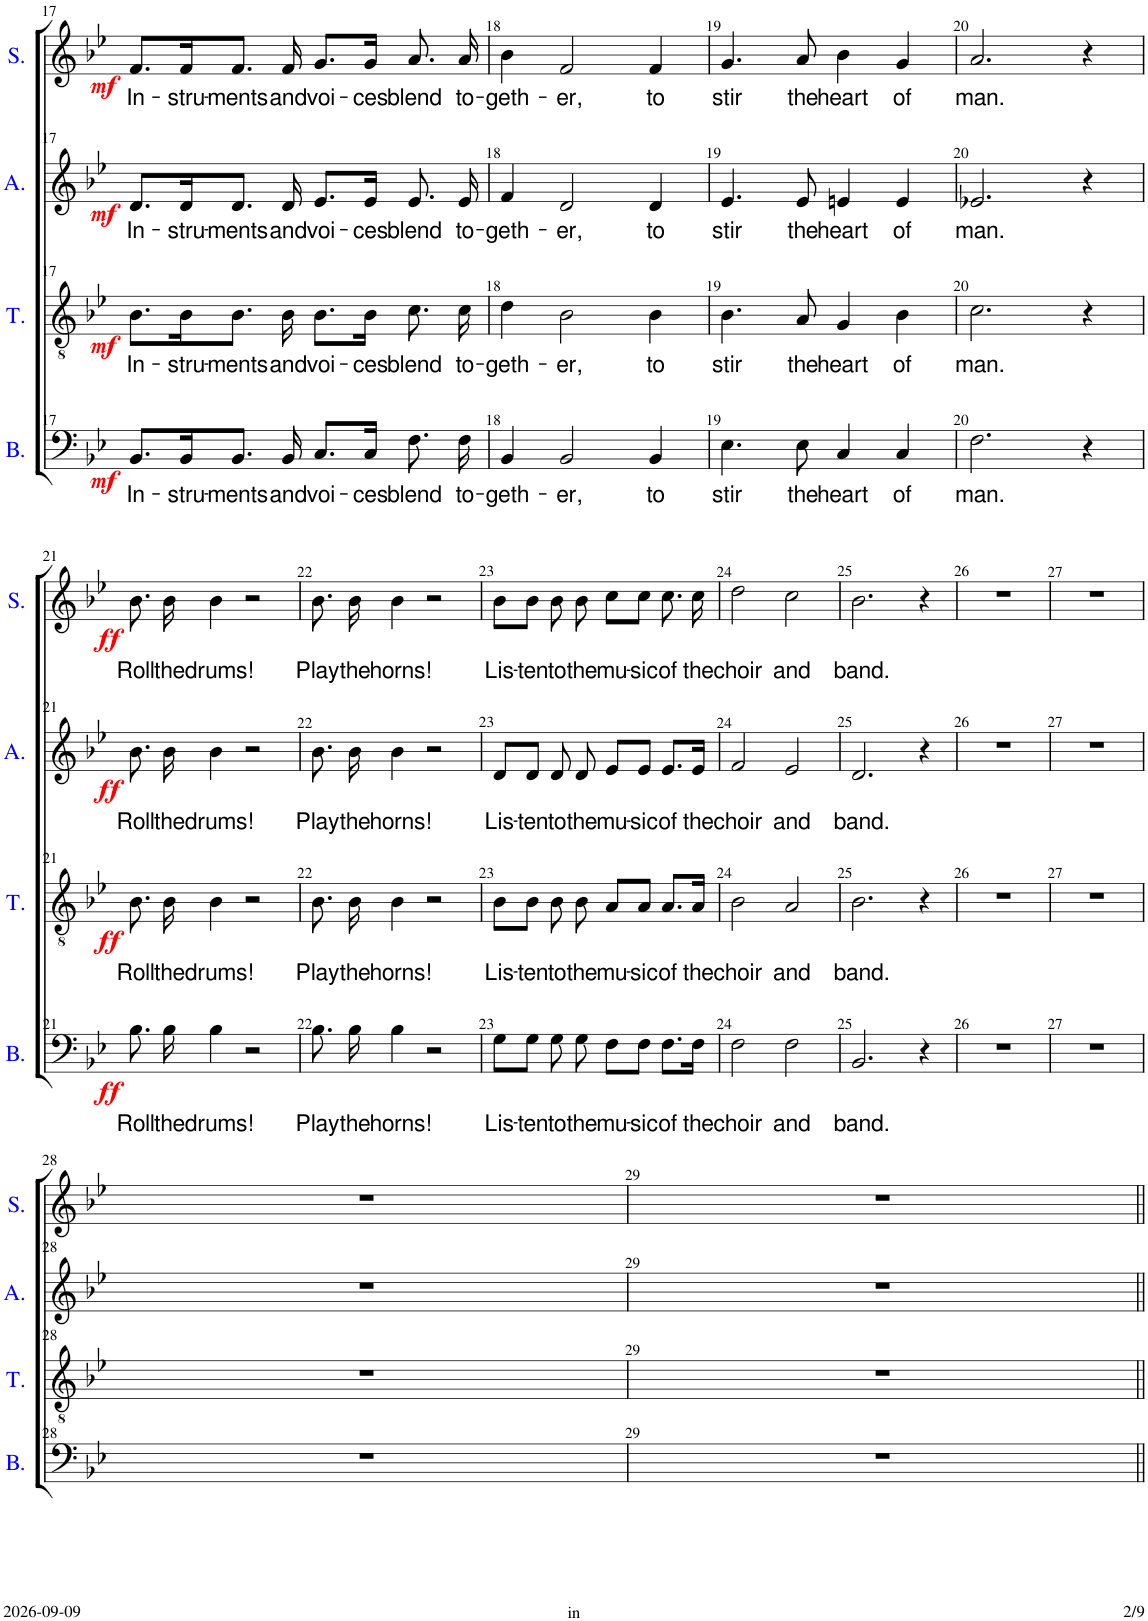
**kern	**text	**dynam	**kern	**text	**dynam	**kern	**text	**dynam	**kern	**text	**dynam
*part4	*part4	*part4	*part3	*part3	*part3	*part2	*part2	*part2	*part1	*part1	*part1
*staff4	*staff4	*staff4	*staff3	*staff3	*staff3	*staff2	*staff2	*staff2	*staff1	*staff1	*staff1
*I"Bass	*	*	*I"Tenor	*	*	*I"Alto	*	*	*I"Soprano	*	*
*I'B.	*	*	*I'T.	*	*	*I'A.	*	*	*I'S.	*	*
!!LO:PB:g=z
*clefF4	*	*	*clefGv2	*	*	*clefG2	*	*	*clefG2	*	*
*k[b-e-]	*	*	*k[b-e-]	*	*	*k[b-e-]	*	*	*k[b-e-]	*	*
*M4/4	*	*	*M4/4	*	*	*M4/4	*	*	*M4/4	*	*
=17	=17	=17	=17	=17	=17	=17	=17	=17	=17	=17	=17
!	!LO:LY:b	!LO:DY:b	!	!LO:LY:b	!LO:DY:b	!	!LO:LY:b	!LO:DY:b	!	!LO:LY:b	!LO:DY:b
8.BB-/L	In-	mf	8.B-\L	In-	mf	8.d/L	In-	mf	8.f/L	In-	mf
!	!LO:LY:b	!	!	!LO:LY:b	!	!	!LO:LY:b	!	!	!LO:LY:b	!
16BB-/K	-stru-	.	16B-\K	-stru-	.	16d/K	-stru-	.	16f/K	-stru-	.
!	!LO:LY:b	!	!	!LO:LY:b	!	!	!LO:LY:b	!	!	!LO:LY:b	!
8.BB-/J	-ments	.	8.B-\J	-ments	.	8.d/J	-ments	.	8.f/J	-ments	.
!	!LO:LY:b	!	!	!LO:LY:b	!	!	!LO:LY:b	!	!	!LO:LY:b	!
16BB-/	and	.	16B-\	and	.	16d/	and	.	16f/	and	.
!	!LO:LY:b	!	!	!LO:LY:b	!	!	!LO:LY:b	!	!	!LO:LY:b	!
8.C/L	voi-	.	8.B-\L	voi-	.	8.e-/L	voi-	.	8.g/L	voi-	.
!	!LO:LY:b	!	!	!LO:LY:b	!	!	!LO:LY:b	!	!	!LO:LY:b	!
16C/Jk	-ces	.	16B-\Jk	-ces	.	16e-/Jk	-ces	.	16g/Jk	-ces	.
!	!LO:LY:b	!	!	!LO:LY:b	!	!	!LO:LY:b	!	!	!LO:LY:b	!
8.F\	blend	.	8.c\	blend	.	8.e-/	blend	.	8.a/	blend	.
!	!LO:LY:b	!	!	!LO:LY:b	!	!	!LO:LY:b	!	!	!LO:LY:b	!
16F\	to-	.	16c\	to-	.	16e-/	to-	.	16a/	to-	.
=18	=18	=18	=18	=18	=18	=18	=18	=18	=18	=18	=18
!	!LO:LY:b	!	!	!LO:LY:b	!	!	!LO:LY:b	!	!	!LO:LY:b	!
4BB-/	-geth-	.	4d\	-geth-	.	4f/	-geth-	.	4b-\	-geth-	.
!	!LO:LY:b	!	!	!LO:LY:b	!	!	!LO:LY:b	!	!	!LO:LY:b	!
2BB-/	-er,	.	2B-\	-er,	.	2d/	-er,	.	2f/	-er,	.
!	!LO:LY:b	!	!	!LO:LY:b	!	!	!LO:LY:b	!	!	!LO:LY:b	!
4BB-/	to	.	4B-\	to	.	4d/	to	.	4f/	to	.
=19	=19	=19	=19	=19	=19	=19	=19	=19	=19	=19	=19
!	!LO:LY:b	!	!	!LO:LY:b	!	!	!LO:LY:b	!	!	!LO:LY:b	!
4.E-\	stir	.	4.B-\	stir	.	4.e-/	stir	.	4.g/	stir	.
!	!LO:LY:b	!	!	!LO:LY:b	!	!	!LO:LY:b	!	!	!LO:LY:b	!
8E-\	the	.	8A/	the	.	8e-/	the	.	8a/	the	.
!	!LO:LY:b	!	!	!LO:LY:b	!	!	!LO:LY:b	!	!	!LO:LY:b	!
4C/	heart	.	4G/	heart	.	4en/	heart	.	4b-\	heart	.
!	!LO:LY:b	!	!	!LO:LY:b	!	!	!LO:LY:b	!	!	!LO:LY:b	!
4C/	of	.	4B-\	of	.	4e/	of	.	4g/	of	.
=20	=20	=20	=20	=20	=20	=20	=20	=20	=20	=20	=20
!	!LO:LY:b	!	!	!LO:LY:b	!	!	!LO:LY:b	!	!	!LO:LY:b	!
2.F\	man.	.	2.c\	man.	.	2.e-X/	man.	.	2.a/	man.	.
4r	.	.	4r	.	.	4r	.	.	4r	.	.
!!LO:LB:g=z
=21	=21	=21	=21	=21	=21	=21	=21	=21	=21	=21	=21
!	!LO:LY:b	!LO:DY:b	!	!LO:LY:b	!LO:DY:b	!	!LO:LY:b	!LO:DY:b	!	!LO:LY:b	!LO:DY:b
8.B-\	Roll	ff	8.B-\	Roll	ff	8.b-\	Roll	ff	8.b-\	Roll	ff
!	!LO:LY:b	!	!	!LO:LY:b	!	!	!LO:LY:b	!	!	!LO:LY:b	!
16B-\	the	.	16B-\	the	.	16b-\	the	.	16b-\	the	.
!	!LO:LY:b	!	!	!LO:LY:b	!	!	!LO:LY:b	!	!	!LO:LY:b	!
4B-\	drums!	.	4B-\	drums!	.	4b-\	drums!	.	4b-\	drums!	.
2r	.	.	2r	.	.	2r	.	.	2r	.	.
=22	=22	=22	=22	=22	=22	=22	=22	=22	=22	=22	=22
!	!LO:LY:b	!	!	!LO:LY:b	!	!	!LO:LY:b	!	!	!LO:LY:b	!
8.B-\	Play	.	8.B-\	Play	.	8.b-\	Play	.	8.b-\	Play	.
!	!LO:LY:b	!	!	!LO:LY:b	!	!	!LO:LY:b	!	!	!LO:LY:b	!
16B-\	the	.	16B-\	the	.	16b-\	the	.	16b-\	the	.
!	!LO:LY:b	!	!	!LO:LY:b	!	!	!LO:LY:b	!	!	!LO:LY:b	!
4B-\	horns!	.	4B-\	horns!	.	4b-\	horns!	.	4b-\	horns!	.
2r	.	.	2r	.	.	2r	.	.	2r	.	.
=23	=23	=23	=23	=23	=23	=23	=23	=23	=23	=23	=23
!	!LO:LY:b	!	!	!LO:LY:b	!	!	!LO:LY:b	!	!	!LO:LY:b	!
8G\L	Lis-	.	8B-\L	Lis-	.	8d/L	Lis-	.	8b-\L	Lis-	.
!	!LO:LY:b	!	!	!LO:LY:b	!	!	!LO:LY:b	!	!	!LO:LY:b	!
8G\J	-ten	.	8B-\J	-ten	.	8d/J	-ten	.	8b-\J	-ten	.
!	!LO:LY:b	!	!	!LO:LY:b	!	!	!LO:LY:b	!	!	!LO:LY:b	!
8G\	to	.	8B-\	to	.	8d/	to	.	8b-\	to	.
!	!LO:LY:b	!	!	!LO:LY:b	!	!	!LO:LY:b	!	!	!LO:LY:b	!
8G\	the	.	8B-\	the	.	8d/	the	.	8b-\	the	.
!	!LO:LY:b	!	!	!LO:LY:b	!	!	!LO:LY:b	!	!	!LO:LY:b	!
8F\L	mu-	.	8A/L	mu-	.	8e-/L	mu-	.	8cc\L	mu-	.
!	!LO:LY:b	!	!	!LO:LY:b	!	!	!LO:LY:b	!	!	!LO:LY:b	!
8F\J	-sic	.	8A/J	-sic	.	8e-/J	-sic	.	8cc\J	-sic	.
!	!LO:LY:b	!	!	!LO:LY:b	!	!	!LO:LY:b	!	!	!LO:LY:b	!
8.F\L	of	.	8.A/L	of	.	8.e-/L	of	.	8.cc\	of	.
!	!LO:LY:b	!	!	!LO:LY:b	!	!	!LO:LY:b	!	!	!LO:LY:b	!
16F\Jk	the	.	16A/Jk	the	.	16e-/Jk	the	.	16cc\	the	.
=24	=24	=24	=24	=24	=24	=24	=24	=24	=24	=24	=24
!	!LO:LY:b	!	!	!LO:LY:b	!	!	!LO:LY:b	!	!	!LO:LY:b	!
2F\	choir	.	2B-\	choir	.	2f/	choir	.	2dd\	choir	.
!	!LO:LY:b	!	!	!LO:LY:b	!	!	!LO:LY:b	!	!	!LO:LY:b	!
2F\	and	.	2A/	and	.	2e-/	and	.	2cc\	and	.
=25	=25	=25	=25	=25	=25	=25	=25	=25	=25	=25	=25
!	!LO:LY:b	!	!	!LO:LY:b	!	!	!LO:LY:b	!	!	!LO:LY:b	!
2.BB-/	band.	.	2.B-\	band.	.	2.d/	band.	.	2.b-\	band.	.
4r	.	.	4r	.	.	4r	.	.	4r	.	.
=26	=26	=26	=26	=26	=26	=26	=26	=26	=26	=26	=26
1r	.	.	1r	.	.	1r	.	.	1r	.	.
=27	=27	=27	=27	=27	=27	=27	=27	=27	=27	=27	=27
1r	.	.	1r	.	.	1r	.	.	1r	.	.
!!LO:LB:g=z
=28	=28	=28	=28	=28	=28	=28	=28	=28	=28	=28	=28
1r	.	.	1r	.	.	1r	.	.	1r	.	.
=29	=29	=29	=29	=29	=29	=29	=29	=29	=29	=29	=29
1r	.	.	1r	.	.	1r	.	.	1r	.	.
=||	=||	=||	=||	=||	=||	=||	=||	=||	=||	=||	=||
*-	*-	*-	*-	*-	*-	*-	*-	*-	*-	*-	*-
